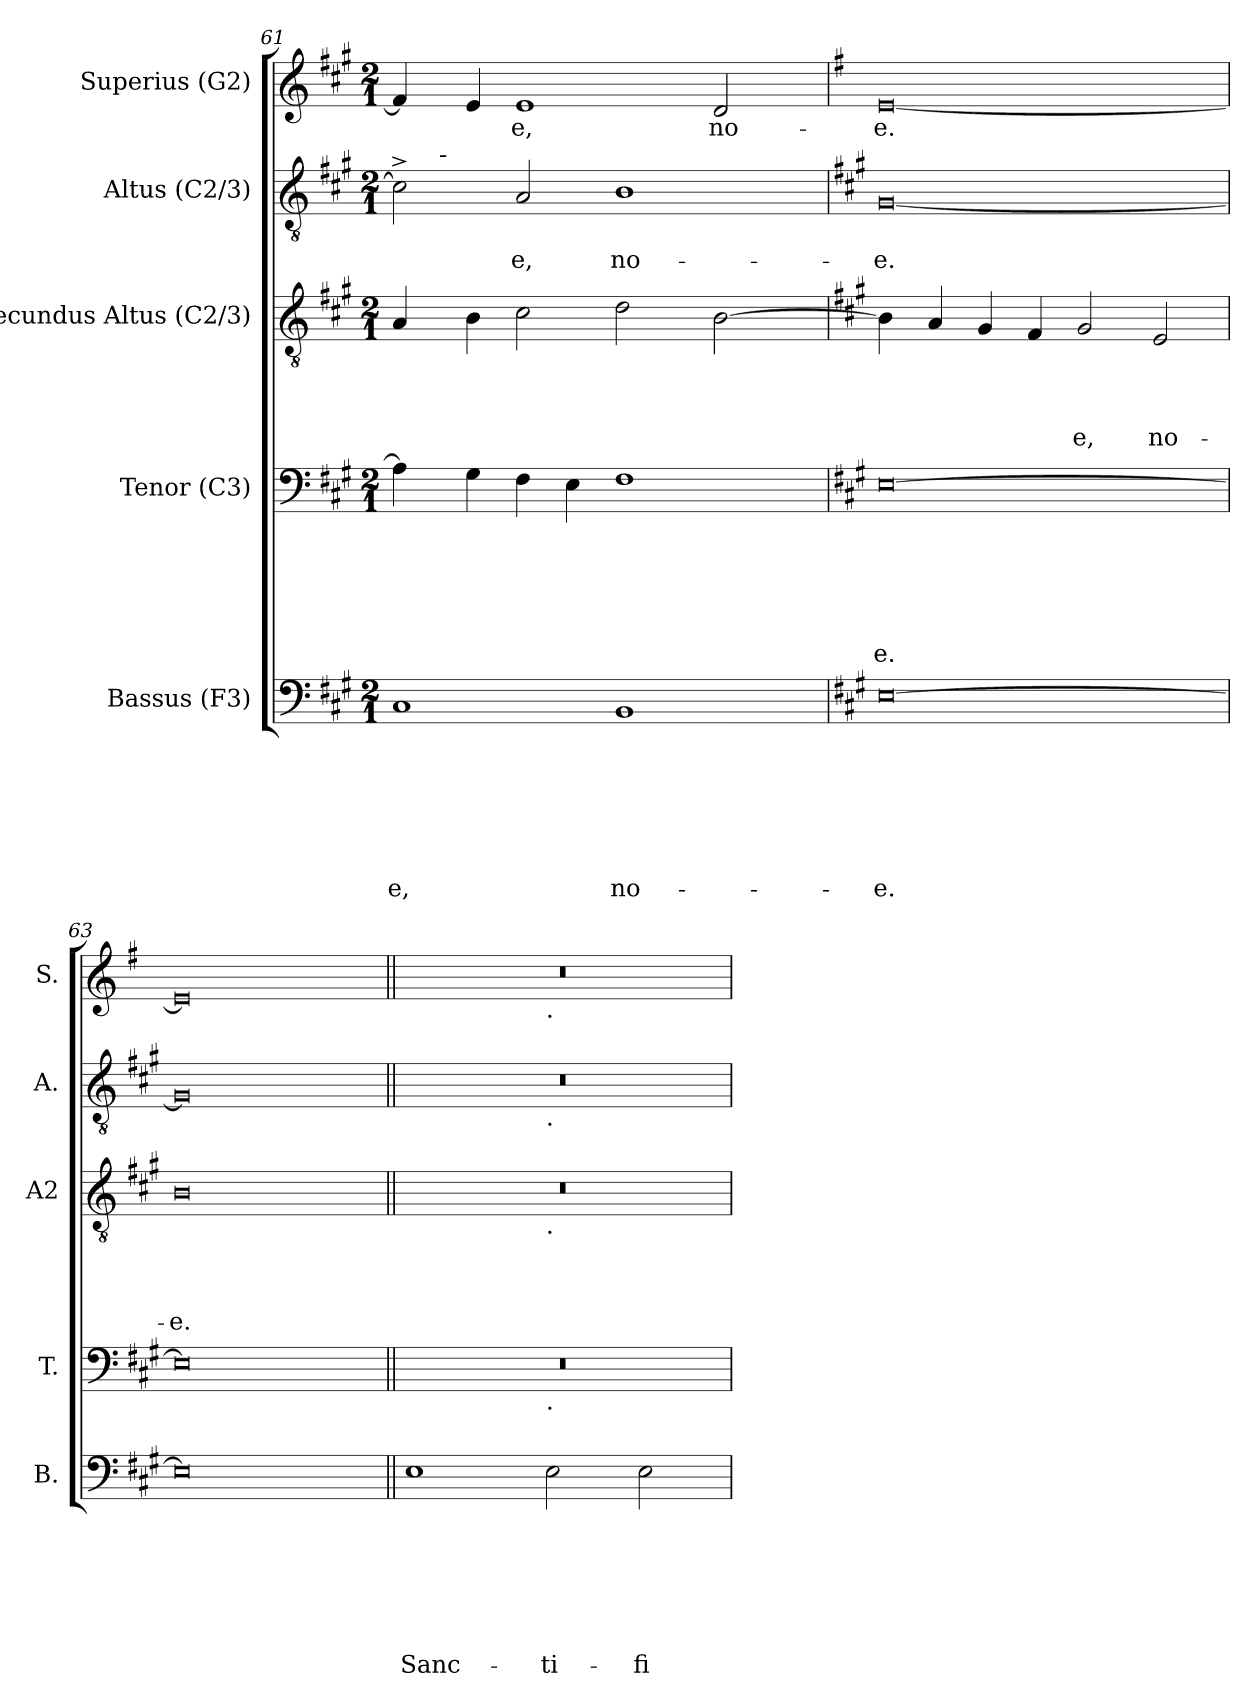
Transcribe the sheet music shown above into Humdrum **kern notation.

**kern	**text	**text	**text	**text	**text	**text	**text	**kern	**text	**text	**text	**text	**text	**text	**kern	**text	**text	**text	**text	**kern	**text	**text	**kern	**text
*part5	*part5	*part5	*part5	*part5	*part5	*part5	*part5	*part4	*part4	*part4	*part4	*part4	*part4	*part4	*part3	*part3	*part3	*part3	*part3	*part2	*part2	*part2	*part1	*part1
*staff5	*staff5	*staff5	*staff5	*staff5	*staff5	*staff5	*staff5	*staff4	*staff4	*staff4	*staff4	*staff4	*staff4	*staff4	*staff3	*staff3	*staff3	*staff3	*staff3	*staff2	*staff2	*staff2	*staff1	*staff1
*I"Bassus (F3)	*	*	*	*	*	*	*	*I"Tenor (C3)	*	*	*	*	*	*	*I"Secundus Altus (C2/3)	*	*	*	*	*I"Altus (C2/3)	*	*	*I"Superius (G2)	*
*I'B.	*	*	*	*	*	*	*	*I'T.	*	*	*	*	*	*	*I'A2	*	*	*	*	*I'A.	*	*	*I'S.	*
!!LO:PB:g=z
*clefF4	*	*	*	*	*	*	*	*clefF4	*	*	*	*	*	*	*clefGv2	*	*	*	*	*clefGv2	*	*	*clefG2	*
*k[f#c#g#]	*	*	*	*	*	*	*	*k[f#c#g#]	*	*	*	*	*	*	*k[f#c#g#]	*	*	*	*	*k[f#c#g#]	*	*	*k[f#c#g#]	*
*A:	*	*	*	*	*	*	*	*A:	*	*	*	*	*	*	*A:	*	*	*	*	*A:	*	*	*A:	*
*M2/1	*	*	*	*	*	*	*	*M2/1	*	*	*	*	*	*	*M2/1	*	*	*	*	*M2/1	*	*	*M2/1	*
=61	=61	=61	=61	=61	=61	=61	=61	=61	=61	=61	=61	=61	=61	=61	=61	=61	=61	=61	=61	=61	=61	=61	=61	=61
!	!	!	!	!	!	!	!LO:LY:b	!	!	!	!	!	!	!	!	!	!	!	!	!	!	!	!	!
*	*	*	*	*	*	*	*	*	*	*	*	*	*	*	*	*	*	*	*	*^	*	*	*	*
1C#	.	.	.	.	.	.	-e,	4A\]	.	.	.	.	.	.	4A/	.	.	.	.	2c#^>\]	8ryy	.	.	4f#/]	.
.	.	.	.	.	.	.	.	.	.	.	.	.	.	.	.	.	.	.	.	.	32ryy	.	.	.	.
!	!	!	!	!	!	!	!	!	!	!	!	!	!	!	!	!	!	!	!	!	!LO:TX:a:t=-	!	!	!	!
.	.	.	.	.	.	.	.	.	.	.	.	.	.	.	.	.	.	.	.	.	1ryy	.	.	.	.
.	.	.	.	.	.	.	.	4G#\	.	.	.	.	.	.	4B\	.	.	.	.	.	.	.	.	4e/	.
!	!	!	!	!	!	!	!	!	!	!	!	!	!	!	!	!	!	!	!	!	!	!	!LO:LY:b	!	!LO:LY:b
.	.	.	.	.	.	.	.	4F#\	.	.	.	.	.	.	2c#\	.	.	.	.	2A/	.	.	-e,	1e	-e,
.	.	.	.	.	.	.	.	4E\	.	.	.	.	.	.	.	.	.	.	.	.	.	.	.	.	.
!	!	!	!	!	!	!	!LO:LY:b	!	!	!	!	!	!	!	!	!	!	!	!	!	!	!	!LO:LY:b	!	!
1BB	.	.	.	.	.	.	no-	1F#	.	.	.	.	.	.	2d\	.	.	.	.	1B	.	.	no-	.	.
.	.	.	.	.	.	.	.	.	.	.	.	.	.	.	.	.	.	.	.	.	2ryy	.	.	.	.
!	!	!	!	!	!	!	!	!	!	!	!	!	!	!	!	!	!	!	!	!	!	!	!	!	!LO:LY:b
.	.	.	.	.	.	.	.	.	.	.	.	.	.	.	[>2B\	.	.	.	.	.	.	.	.	2d/	no-
.	.	.	.	.	.	.	.	.	.	.	.	.	.	.	.	.	.	.	.	.	4ryy	.	.	.	.
.	.	.	.	.	.	.	.	.	.	.	.	.	.	.	.	.	.	.	.	.	16.ryy	.	.	.	.
*	*	*	*	*	*	*	*	*	*	*	*	*	*	*	*	*	*	*	*	*v	*v	*	*	*	*
=62	=62	=62	=62	=62	=62	=62	=62	=62	=62	=62	=62	=62	=62	=62	=62	=62	=62	=62	=62	=62	=62	=62	=62	=62
*	*	*	*	*	*	*	*	*	*	*	*	*	*	*	*	*	*	*	*	*	*	*	*k[f#]	*
*	*	*	*	*	*	*	*	*	*	*	*	*	*	*	*	*	*	*	*	*	*	*	*G:	*
*	*	*	*	*	*	*	*	*	*	*	*	*	*	*	*	*	*	*	*	*^	*	*	*	*
!	!	!	!	!	!	!	!LO:LY:b:rj	!	!	!	!	!	!	!LO:LY:b:rj	!	!	!	!	!	!	!	!	!LO:LY:b:rj	!	!LO:LY:b:rj
*	*	*	*	*	*	*	*	*	*	*	*	*	*	*	*	*	*	*	*	*v	*v	*	*	*	*
[>0E	.	.	.	.	.	.	-e.	[>0E	.	.	.	.	.	-e.	4B\]	.	.	.	.	[<0G#	.	-e.	[<0e	-e.
.	.	.	.	.	.	.	.	.	.	.	.	.	.	.	4A/	.	.	.	.	.	.	.	.	.
.	.	.	.	.	.	.	.	.	.	.	.	.	.	.	4G#/	.	.	.	.	.	.	.	.	.
.	.	.	.	.	.	.	.	.	.	.	.	.	.	.	4F#/	.	.	.	.	.	.	.	.	.
!	!	!	!	!	!	!	!	!	!	!	!	!	!	!	!	!	!	!	!LO:LY:b	!	!	!	!	!
.	.	.	.	.	.	.	.	.	.	.	.	.	.	.	2G#/	.	.	.	-e,	.	.	.	.	.
!	!	!	!	!	!	!	!	!	!	!	!	!	!	!	!	!	!	!	!LO:LY:b	!	!	!	!	!
.	.	.	.	.	.	.	.	.	.	.	.	.	.	.	2E/	.	.	.	no-	.	.	.	.	.
=63	=63	=63	=63	=63	=63	=63	=63	=63	=63	=63	=63	=63	=63	=63	=63	=63	=63	=63	=63	=63	=63	=63	=63	=63
!	!	!	!	!	!	!	!	!	!	!	!	!	!	!	!	!	!	!	!LO:LY:b:rj	!	!	!	!	!
0E]	.	.	.	.	.	.	.	0E]	.	.	.	.	.	.	0B	.	.	.	-e.	0G#]	.	.	0e]	.
=64||	=64||	=64||	=64||	=64||	=64||	=64||	=64||	=64||	=64||	=64||	=64||	=64||	=64||	=64||	=64||	=64||	=64||	=64||	=64||	=64||	=64||	=64||	=64||	=64||
!	!	!	!	!	!	!	!LO:LY:b	!	!	!	!	!	!	!	!	!	!	!	!	!	!	!	!	!
*	*	*	*	*	*	*	*	*^	*	*	*	*	*	*	*^	*	*	*	*	*^	*	*	*^	*
1E	.	.	.	.	.	.	Sanc-	0r	1ryy	.	.	.	.	.	.	0r	1ryy	.	.	.	.	0r	1ryy	.	.	0r	1ryy	.
!	!	!	!	!	!	!	!	!	!	!	!	!	!	!	!	!	!	!	!	!	!	!	!	!	!	!	!LO:TX:b:t=.	!
!	!	!	!	!	!	!	!	!	!	!	!	!	!	!	!	!	!	!	!	!	!	!	!LO:TX:b:t=.	!	!	!	!	!
!	!	!	!	!	!	!	!	!	!	!	!	!	!	!	!	!	!LO:TX:b:t=.	!	!	!	!	!	!	!	!	!	!	!
!	!	!	!	!	!	!	!	!	!LO:TX:b:t=.	!	!	!	!	!	!	!	!	!	!	!	!	!	!	!	!	!	!	!
!	!	!	!	!	!	!	!LO:LY:b	!	!	!	!	!	!	!	!	!	!	!	!	!	!	!	!	!	!	!	!	!
2E\	.	.	.	.	.	.	-ti-	.	1ryy	.	.	.	.	.	.	.	1ryy	.	.	.	.	.	1ryy	.	.	.	1ryy	.
!	!	!	!	!	!	!	!LO:LY:b	!	!	!	!	!	!	!	!	!	!	!	!	!	!	!	!	!	!	!	!	!
2E\	.	.	.	.	.	.	-fi-	.	.	.	.	.	.	.	.	.	.	.	.	.	.	.	.	.	.	.	.	.
*	*	*	*	*	*	*	*	*v	*v	*	*	*	*	*	*	*	*	*	*	*	*	*v	*v	*	*	*v	*v	*
*	*	*	*	*	*	*	*	*	*	*	*	*	*	*	*v	*v	*	*	*	*	*	*	*	*	*
=	=	=	=	=	=	=	=	=	=	=	=	=	=	=	=	=	=	=	=	=	=	=	=	=
*-	*-	*-	*-	*-	*-	*-	*-	*-	*-	*-	*-	*-	*-	*-	*-	*-	*-	*-	*-	*-	*-	*-	*-	*-
